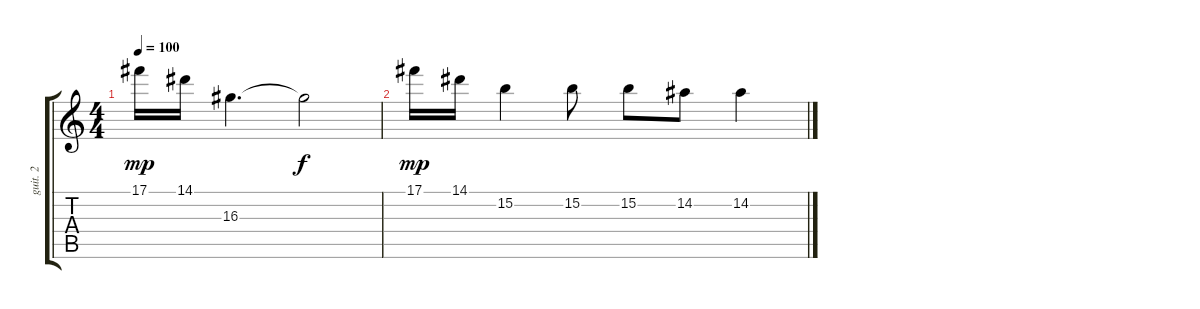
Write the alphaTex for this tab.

\track ("guit. 2" "guit. 2") {instrument distortionguitar}
\staff {score tabs}
\tuning (Db4 Ab3 E3 B2 Gb2 Db2) {hide}
\ts (4 4)
\tempo 100
\clef g2
\ks c
17.1.16{dy mp volume 0 instrument acousticguitarsteel} 14.1.16 16.3.4{d} 16.3{t}.2{dy f} |
17.1.16{dy mp} 14.1.16 15.2.4 15.2.8 15.2.8 14.2.8 14.2.4
